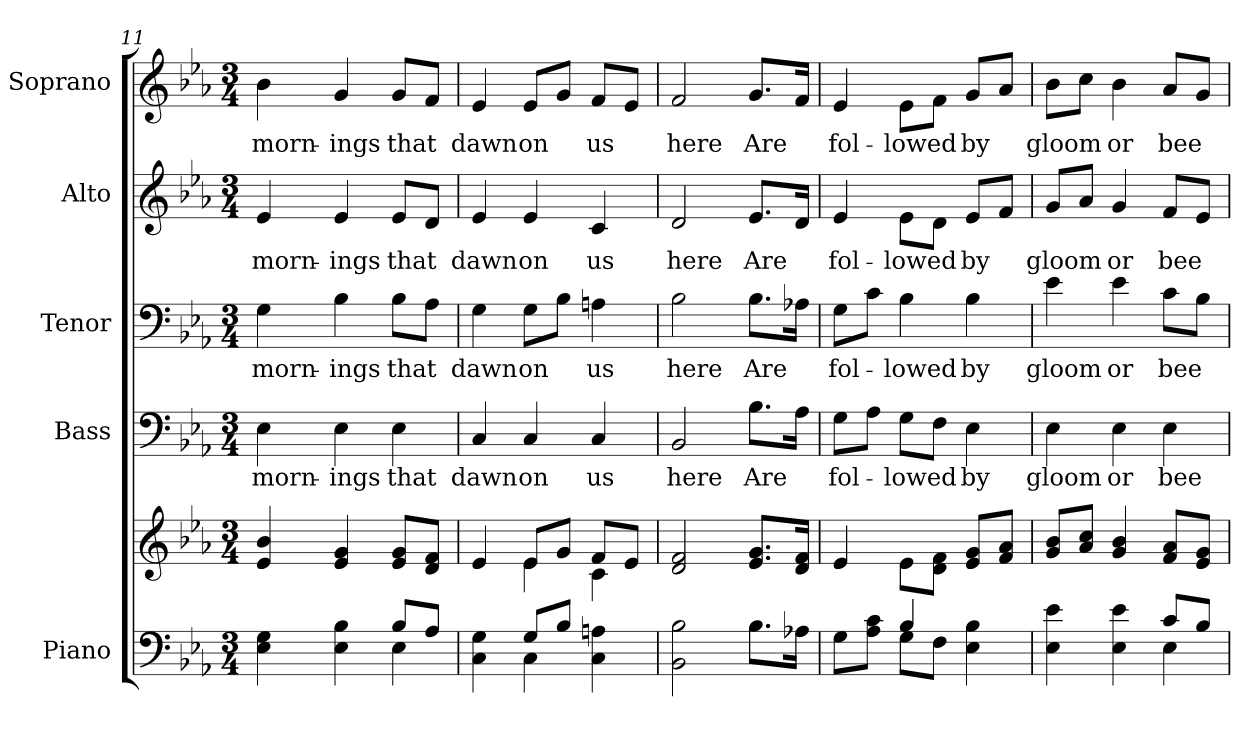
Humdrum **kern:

**kern	**kern	**kern	**text	**kern	**text	**kern	**text	**kern	**text
*part5	*part5	*part4	*part4	*part3	*part3	*part2	*part2	*part1	*part1
*staff6	*staff5	*staff4	*staff4	*staff3	*staff3	*staff2	*staff2	*staff1	*staff1
*I"Piano	*	*I"Bass	*	*I"Tenor	*	*I"Alto	*	*I"Soprano	*
*I'Pno.	*	*I'B.	*	*I'T.	*	*I'A.	*	*I'S.	*
*clefF4	*clefG2	*clefF4	*	*clefF4	*	*clefG2	*	*clefG2	*
*k[b-e-a-]	*k[b-e-a-]	*k[b-e-a-]	*	*k[b-e-a-]	*	*k[b-e-a-]	*	*k[b-e-a-]	*
*E-:	*E-:	*E-:	*	*E-:	*	*E-:	*	*E-:	*
*M3/4	*M3/4	*M3/4	*	*M3/4	*	*M3/4	*	*M3/4	*
=11	=11	=11	=11	=11	=11	=11	=11	=11	=11
*^	*	*	*	*	*	*	*	*	*
!	!	!	!	!LO:LY:b:color=#000000	!	!	!	!	!	!
!	!	!	!	!	!	!LO:LY:b:color=#000000	!	!	!	!
!	!	!	!	!	!	!	!	!LO:LY:b:color=#000000	!	!
!	!	!	!	!	!	!	!	!	!	!LO:LY:b:color=#000000
4E-i\ 4Gi	2ryy	4e-i/ 4b-i	4E-i\	morn-	4Gi\	morn-	4e-i/	morn-	4b-i\	morn-
!	!	!	!	!LO:LY:b:color=#000000	!	!	!	!	!	!
!	!	!	!	!	!	!LO:LY:b:color=#000000	!	!	!	!
!	!	!	!	!	!	!	!	!LO:LY:b:color=#000000	!	!
!	!	!	!	!	!	!	!	!	!	!LO:LY:b:color=#000000
4E-i\ 4B-i	.	4e-i/ 4gi	4E-i\	-ings	4B-i\	-ings	4e-i/	-ings	4gi/	-ings
!	!	!	!	!LO:LY:b:color=#000000	!	!	!	!	!	!
!	!	!	!	!	!	!LO:LY:b:color=#000000	!	!	!	!
!	!	!	!	!	!	!	!	!LO:LY:b:color=#000000	!	!
!	!	!	!	!	!	!	!	!	!	!LO:LY:b:color=#000000
8B-i/L	4E-i\	8e-i/ 8giL	4E-i\	that	8B-i\L	that	8e-i/L	that	8gi/L	that
8A-i/J	.	8di/ 8fiJ	.	.	8A-i\J	.	8di/J	.	8fi/J	.
!!LO:PB:g=z
=12	=12	=12	=12	=12	=12	=12	=12	=12	=12	=12
*	*	*^	*	*	*	*	*	*	*	*
!	!	!	!	!	!LO:LY:b:color=#000000	!	!	!	!	!	!
!	!	!	!	!	!	!	!LO:LY:b:color=#000000	!	!	!	!
!	!	!	!	!	!	!	!	!	!LO:LY:b:color=#000000	!	!
!	!	!	!	!	!	!	!	!	!	!	!LO:LY:b:color=#000000
4Ci\ 4Gi	4ryy	4e-i/	4ryy	4Ci/	dawn	4Gi\	dawn	4e-i/	dawn	4e-i/	dawn
!	!	!	!	!	!LO:LY:b:color=#000000	!	!	!	!	!	!
!	!	!	!	!	!	!	!LO:LY:b:color=#000000	!	!	!	!
!	!	!	!	!	!	!	!	!	!LO:LY:b:color=#000000	!	!
!	!	!	!	!	!	!	!	!	!	!	!LO:LY:b:color=#000000
8Gi/L	4Ci\	8e-i/L	4e-i\	4Ci/	on	8Gi\L	on	4e-i/	on	8e-i/L	on
8B-i/J	.	8gi/J	.	.	.	8B-i\J	.	.	.	8gi/J	.
!	!	!	!	!	!LO:LY:b:color=#000000	!	!	!	!	!	!
!	!	!	!	!	!	!	!LO:LY:b:color=#000000	!	!	!	!
!	!	!	!	!	!	!	!	!	!LO:LY:b:color=#000000	!	!
!	!	!	!	!	!	!	!	!	!	!	!LO:LY:b:color=#000000
4Ci\ 4Ani	4ryy	8fi/L	4ci\	4Ci/	us	4Ani\	us	4ci/	us	8fi/L	us
.	.	8e-i/J	.	.	.	.	.	.	.	8e-i/J	.
*v	*v	*	*	*	*	*	*	*	*	*	*
*	*v	*v	*	*	*	*	*	*	*	*
=13	=13	=13	=13	=13	=13	=13	=13	=13	=13
!	!	!	!LO:LY:b:color=#000000	!	!	!	!	!	!
!	!	!	!	!	!LO:LY:b:color=#000000	!	!	!	!
!	!	!	!	!	!	!	!LO:LY:b:color=#000000	!	!
!	!	!	!	!	!	!	!	!	!LO:LY:b:color=#000000
2BB-i\ 2B-i	2di/ 2fi	2BB-i/	here	2B-i\	here	2di/	here	2fi/	here
!	!	!	!LO:LY:b:color=#000000	!	!	!	!	!	!
!	!	!	!	!	!LO:LY:b:color=#000000	!	!	!	!
!	!	!	!	!	!	!	!LO:LY:b:color=#000000	!	!
!	!	!	!	!	!	!	!	!	!LO:LY:b:color=#000000
8.B-i\L	8.e-i/ 8.giL	8.B-i\L	Are	8.B-i\L	Are	8.e-i/L	Are	8.gi/L	Are
16A-Xi\Jk	16di/ 16fiJk	16A-i\Jk	.	16A-Xi\Jk	.	16di/Jk	.	16fi/Jk	.
!!LO:PB:g=z
=14	=14	=14	=14	=14	=14	=14	=14	=14	=14
*^	*	*	*	*	*	*	*	*	*
!	!	!	!	!LO:LY:b:color=#000000	!	!	!	!	!	!
!	!	!	!	!	!	!LO:LY:b:color=#000000	!	!	!	!
!	!	!	!	!	!	!	!	!LO:LY:b:color=#000000	!	!
!	!	!	!	!	!	!	!	!	!	!LO:LY:b:color=#000000
8Gi\L	4ryy	4e-i/	8Gi\L	fol-	8Gi\L	fol-	4e-i/	fol-	4e-i/	fol-
8A-i\ 8ciJ	.	.	8A-i\J	.	8ci\J	.	.	.	.	.
!	!	!	!	!LO:LY:b:color=#000000	!	!	!	!	!	!
!	!	!	!	!	!	!LO:LY:b:color=#000000	!	!	!	!
!	!	!	!	!	!	!	!	!LO:LY:b:color=#000000	!	!
!	!	!	!	!	!	!	!	!	!	!LO:LY:b:color=#000000
4B-i/	8Gi\L	8e-i\L	8Gi\L	-lowed	4B-i\	-lowed	8e-i\L	-lowed	8e-i\L	-lowed
.	8Fi\J	8di\ 8fiJ	8Fi\J	.	.	.	8di\J	.	8fi\J	.
!	!	!	!	!LO:LY:b:color=#000000	!	!	!	!	!	!
!	!	!	!	!	!	!LO:LY:b:color=#000000	!	!	!	!
!	!	!	!	!	!	!	!	!LO:LY:b:color=#000000	!	!
!	!	!	!	!	!	!	!	!	!	!LO:LY:b:color=#000000
4E-i\ 4B-i	4ryy	8e-i/ 8giL	4E-i\	by	4B-i\	by	8e-i/L	by	8gi/L	by
.	.	8fi/ 8a-iJ	.	.	.	.	8fi/J	.	8a-i/J	.
=15	=15	=15	=15	=15	=15	=15	=15	=15	=15	=15
!	!	!	!	!LO:LY:b:color=#000000	!	!	!	!	!	!
!	!	!	!	!	!	!LO:LY:b:color=#000000	!	!	!	!
!	!	!	!	!	!	!	!	!LO:LY:b:color=#000000	!	!
!	!	!	!	!	!	!	!	!	!	!LO:LY:b:color=#000000
4E-i\ 4e-i	2ryy	8gi/ 8b-iL	4E-i\	gloom	4e-i\	gloom	8gi/L	gloom	8b-i\L	gloom
.	.	8a-i/ 8cciJ	.	.	.	.	8a-i/J	.	8cci\J	.
!	!	!	!	!LO:LY:b:color=#000000	!	!	!	!	!	!
!	!	!	!	!	!	!LO:LY:b:color=#000000	!	!	!	!
!	!	!	!	!	!	!	!	!LO:LY:b:color=#000000	!	!
!	!	!	!	!	!	!	!	!	!	!LO:LY:b:color=#000000
4E-i\ 4e-i	.	4gi/ 4b-i	4E-i\	or	4e-i\	or	4gi/	or	4b-i\	or
!	!	!	!	!LO:LY:b:color=#000000	!	!	!	!	!	!
!	!	!	!	!	!	!LO:LY:b:color=#000000	!	!	!	!
!	!	!	!	!	!	!	!	!LO:LY:b:color=#000000	!	!
!	!	!	!	!	!	!	!	!	!	!LO:LY:b:color=#000000
8ci/L	4E-i\	8fi/ 8a-iL	4E-i\	bee	8ci\L	bee	8fi/L	bee	8a-i/L	bee
8B-i/J	.	8e-i/ 8giJ	.	.	8B-i\J	.	8e-i/J	.	8gi/J	.
*v	*v	*	*	*	*	*	*	*	*	*
=	=	=	=	=	=	=	=	=	=
*-	*-	*-	*-	*-	*-	*-	*-	*-	*-
